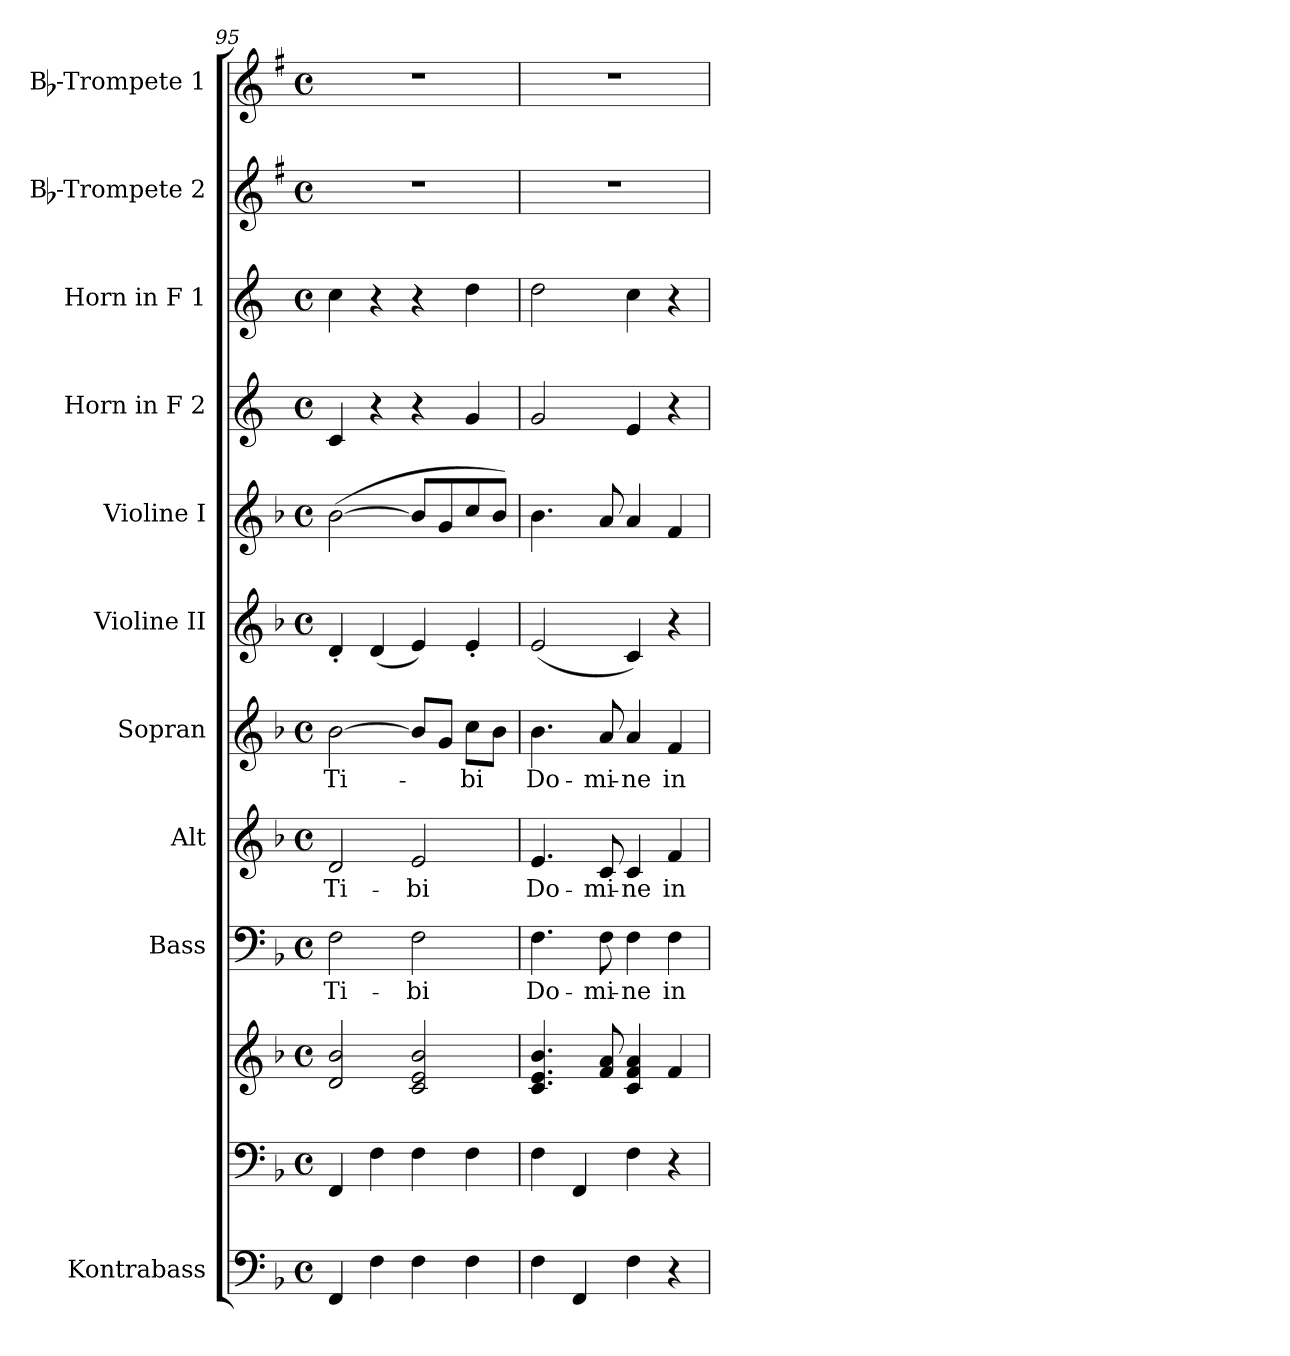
**kern	**kern	**kern	**kern	**text	**kern	**text	**kern	**text	**kern	**kern	**kern	**kern	**kern	**kern
*part11	*part10	*part10	*part9	*part9	*part8	*part8	*part7	*part7	*part6	*part5	*part4	*part3	*part2	*part1
*staff12	*staff11	*staff10	*staff9	*staff9	*staff8	*staff8	*staff7	*staff7	*staff6	*staff5	*staff4	*staff3	*staff2	*staff1
*I"Kontrabass	*	*	*I"Bass	*	*I"Alt	*	*I"Sopran	*	*I"Violine II	*I"Violine I	*I"Horn in F 2	*I"Horn in F 1	*I"Bb-Trompete 2	*I"Bb-Trompete 1
*I'Kb.	*	*	*I'B.	*	*I'A.	*	*I'S.	*	*I'Vl. II	*I'Vl. I	*	*	*I'Bb Trp. 2	*I'Bb Trp. 1
*clefF4	*clefF4	*clefG2	*clefF4	*	*clefG2	*	*clefG2	*	*clefG2	*clefG2	*clefG2	*clefG2	*clefG2	*clefG2
*ITrd7c12	*	*	*	*	*	*	*	*	*	*	*ITrd4c7	*ITrd4c7	*ITrd1c2	*ITrd1c2
*k[b-]	*k[b-]	*k[b-]	*k[b-]	*	*k[b-]	*	*k[b-]	*	*k[b-]	*k[b-]	*k[b-]	*k[b-]	*k[b-]	*k[b-]
*F:	*F:	*F:	*F:	*	*F:	*	*F:	*	*F:	*F:	*F:	*F:	*F:	*F:
*M4/4	*M4/4	*M4/4	*M4/4	*	*M4/4	*	*M4/4	*	*M4/4	*M4/4	*M4/4	*M4/4	*M4/4	*M4/4
*met(c)	*met(c)	*met(c)	*met(c)	*	*met(c)	*	*met(c)	*	*met(c)	*met(c)	*met(c)	*met(c)	*met(c)	*met(c)
=95	=95	=95	=95	=95	=95	=95	=95	=95	=95	=95	=95	=95	=95	=95
!	!	!	!	!LO:LY:b	!	!LO:LY:b	!	!LO:LY:b	!	!	!	!	!	!
4FFF/	4FF/	2d/ 2b-/	2F\	Ti-	2d/	Ti-	[2b-\	Ti-	4d'</	(>[2b-\	4F/	4f\	1r	1r
4FF\	4F\	.	.	.	.	.	.	.	(<4d/	.	4r	4r	.	.
!	!	!	!	!LO:LY:b	!	!LO:LY:b	!	!	!	!	!	!	!	!
4FF\	4F\	2c/ 2e/ 2b-/	2F\	-bi	2e/	-bi	8b-/L]	.	4e/)	8b-/L]	4r	4r	.	.
.	.	.	.	.	.	.	8g/J	.	.	8g/	.	.	.	.
!	!	!	!	!	!	!	!	!LO:LY:b	!	!	!	!	!	!
4FF\	4F\	.	.	.	.	.	8cc\L	-bi	4e'</	8cc/	4c/	4g\	.	.
.	.	.	.	.	.	.	8b-\J	.	.	8b-/J)	.	.	.	.
=96	=96	=96	=96	=96	=96	=96	=96	=96	=96	=96	=96	=96	=96	=96
!	!	!	!	!LO:LY:b	!	!LO:LY:b	!	!LO:LY:b	!	!	!	!	!	!
4FF\	4F\	4.c/ 4.e/ 4.b-/	4.F\	Do-	4.e/	Do-	4.b-\	Do-	(<2e/	4.b-\	2c/	2g\	1r	1r
4FFF/	4FF/	.	.	.	.	.	.	.	.	.	.	.	.	.
!	!	!	!	!LO:LY:b	!	!LO:LY:b	!	!LO:LY:b	!	!	!	!	!	!
.	.	8f/ 8a/	8F\	-mi-	8c/	-mi-	8a/	-mi-	.	8a/	.	.	.	.
!	!	!	!	!LO:LY:b	!	!LO:LY:b	!	!LO:LY:b	!	!	!	!	!	!
4FF\	4F\	4c/ 4f/ 4a/	4F\	-ne	4c/	-ne	4a/	-ne	4c/)	4a/	4A/	4f\	.	.
!	!	!	!	!LO:LY:b	!	!LO:LY:b	!	!LO:LY:b	!	!	!	!	!	!
4r	4r	4f/	4F\	in	4f/	in	4f/	in	4r	4f/	4r	4r	.	.
=	=	=	=	=	=	=	=	=	=	=	=	=	=	=
*-	*-	*-	*-	*-	*-	*-	*-	*-	*-	*-	*-	*-	*-	*-
